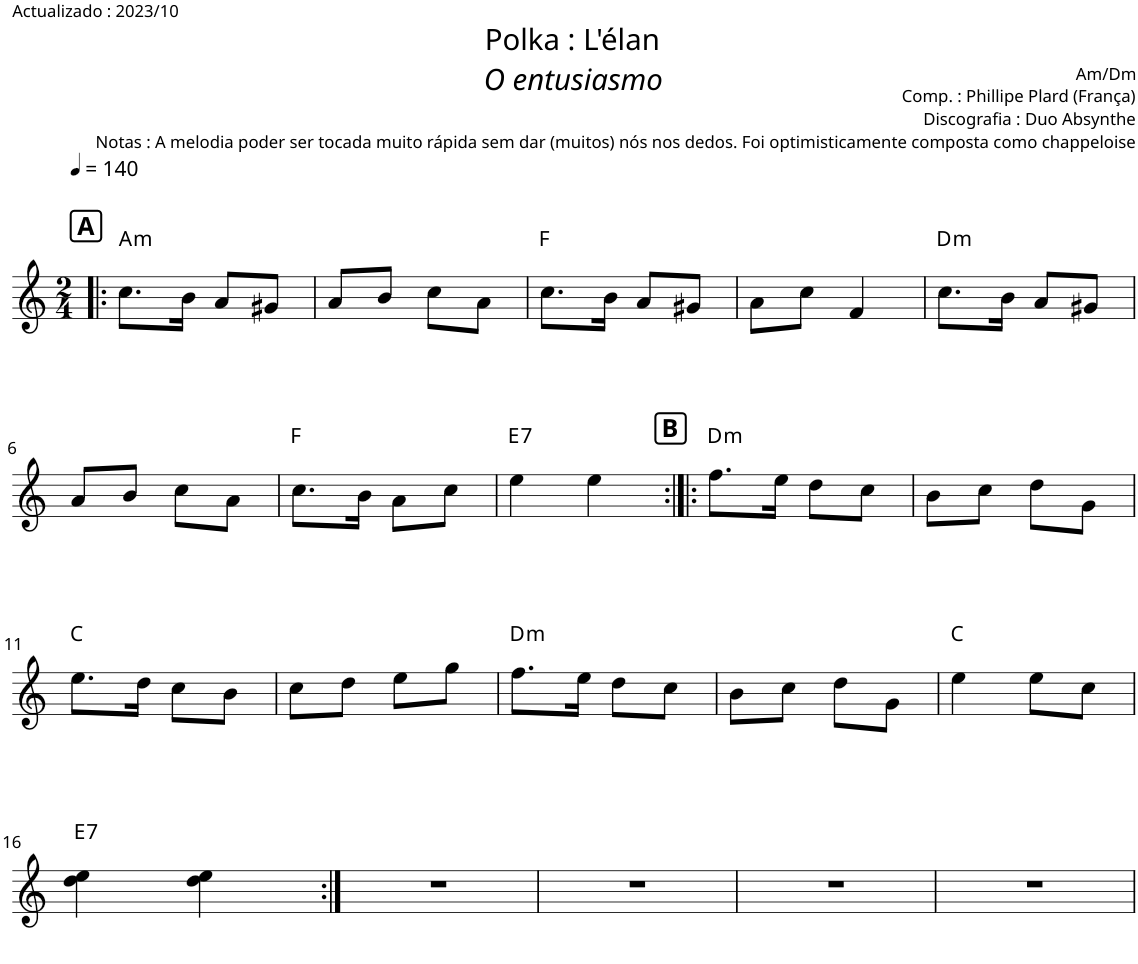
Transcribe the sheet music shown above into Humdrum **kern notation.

**kern	**harte
*part1	*part1
*staff1	*
*I"Piano	*
*I'Pno.	*
*clefG2	*
*k[]	*
*M2/4	*
*MM140	*
!!LO:REH:place=s1:a:B:cj:fs=12:t=A
=1!|:	=1!|:
!	!LO:H:kt=m
8.cc\L	A:min
16b\Jk	.
8a/L	.
8g#X/J	.
=2	=2
8a/L	.
8b/J	.
8cc\L	.
8a\J	.
=3	=3
8.cc\L	F:maj
16b\Jk	.
8a/L	.
8g#X/J	.
=4	=4
8a\L	.
8cc\J	.
4f/	.
=5	=5
!	!LO:H:kt=m
8.cc\L	D:min
16b\Jk	.
8a/L	.
8g#X/J	.
!!LO:LB:g=z
=6	=6
8a/L	.
8b/J	.
8cc\L	.
8a\J	.
=7	=7
8.cc\L	F:maj
16b\Jk	.
8a\L	.
8cc\J	.
=8	=8
!	!LO:H:kt=7
4ee\	E:7
4ee\	.
!!LO:REH:place=s1:a:B:cj:fs=12:t=B
=9:|!|:	=9:|!|:
!	!LO:H:kt=m
8.ff\L	D:min
16ee\Jk	.
8dd\L	.
8cc\J	.
=10	=10
8b\L	.
8cc\J	.
8dd\L	.
8g\J	.
!!LO:LB:g=z
=11	=11
8.ee\L	C:maj
16dd\Jk	.
8cc\L	.
8b\J	.
=12	=12
8cc\L	.
8dd\J	.
8ee\L	.
8gg\J	.
=13	=13
!	!LO:H:kt=m
8.ff\L	D:min
16ee\Jk	.
8dd\L	.
8cc\J	.
=14	=14
8b\L	.
8cc\J	.
8dd\L	.
8g\J	.
=15	=15
4ee\	C:maj
8ee\L	.
8cc\J	.
!!LO:LB:g=z
=16	=16
!	!LO:H:kt=7
4dd\ 4ee\	E:7
4dd\ 4ee\	.
=17:|!	=17:|!
2r	.
=18	=18
2r	.
=19	=19
2r	.
=20	=20
2r	.
=	=
*-	*-
